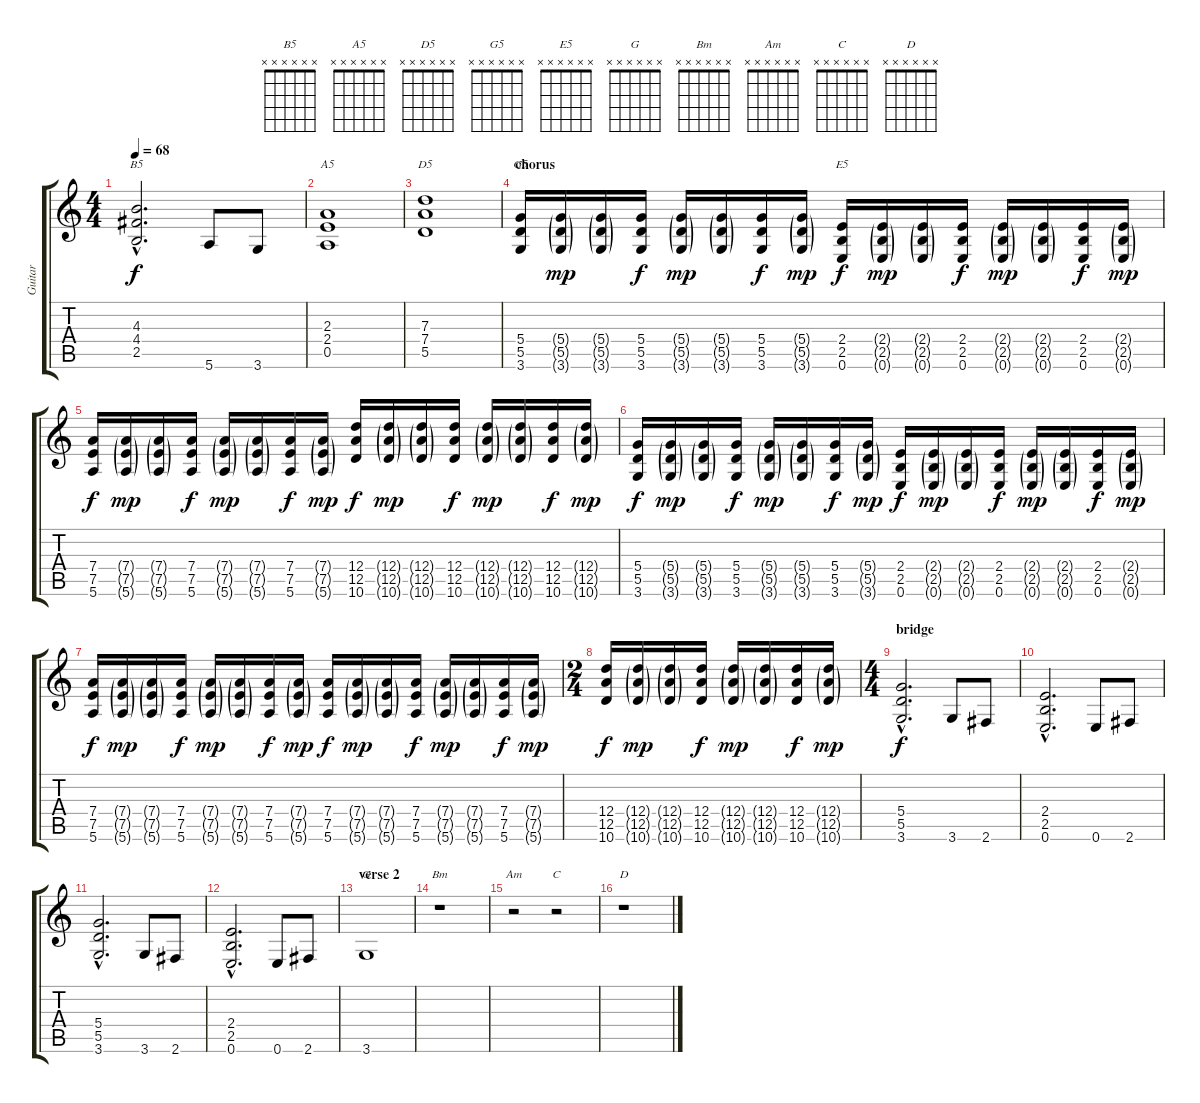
\track ("Guitar" "Guitar") {instrument overdrivenguitar}
\staff {score tabs}
\tuning (E4 B3 G3 D3 A2 E2) {hide}
\chord ("B5" x x x x x x)
\chord ("A5" x x x x x x)
\chord ("D5" x x x x x x)
\chord ("G5" x x x x x x)
\chord ("E5" x x x x x x)
\chord ("G" x x x x x x)
\chord ("Bm" x x x x x x)
\chord ("Am" x x x x x x)
\chord ("C" x x x x x x)
\chord ("D" x x x x x x)
\ts (4 4)
\tempo 68
\clef g2
\ks c
(4.3{hac} 4.4{hac} 2.5{hac}).2{d ch "B5" dy f} 5.6.8 3.6.8 |
(2.3 2.4 0.5).1{ch "A5"} |
(7.3 7.4 5.5).1{ch "D5"} |
\section ("" "chorus")
(5.4 5.5 3.6).16{ch "G5" volume 13} (5.4{g} 5.5{g} 3.6{g}).16{dy mp} (5.4{g} 5.5{g} 3.6{g}).16 (5.4 5.5 3.6).16{dy f} (5.4{g} 5.5{g} 3.6{g}).16{dy mp} (5.4{g} 5.5{g} 3.6{g}).16 (5.4 5.5 3.6).16{dy f} (5.4{g} 5.5{g} 3.6{g}).16{dy mp} (2.4 2.5 0.6).16{ch "E5" dy f} (2.4{g} 2.5{g} 0.6{g}).16{dy mp} (2.4{g} 2.5{g} 0.6{g}).16 (2.4 2.5 0.6).16{dy f} (2.4{g} 2.5{g} 0.6{g}).16{dy mp} (2.4{g} 2.5{g} 0.6{g}).16 (2.4 2.5 0.6).16{dy f} (2.4{g} 2.5{g} 0.6{g}).16{dy mp} |
(7.4 7.5 5.6).16{dy f} (7.4{g} 7.5{g} 5.6{g}).16{dy mp} (7.4{g} 7.5{g} 5.6{g}).16 (7.4 7.5 5.6).16{dy f} (7.4{g} 7.5{g} 5.6{g}).16{dy mp} (7.4{g} 7.5{g} 5.6{g}).16 (7.4 7.5 5.6).16{dy f} (7.4{g} 7.5{g} 5.6{g}).16{dy mp} (12.4 12.5 10.6).16{dy f} (12.4{g} 12.5{g} 10.6{g}).16{dy mp} (12.4{g} 12.5{g} 10.6{g}).16 (12.4 12.5 10.6).16{dy f} (12.4{g} 12.5{g} 10.6{g}).16{dy mp} (12.4{g} 12.5{g} 10.6{g}).16 (12.4 12.5 10.6).16{dy f} (12.4{g} 12.5{g} 10.6{g}).16{dy mp} |
(5.4 5.5 3.6).16{dy f} (5.4{g} 5.5{g} 3.6{g}).16{dy mp} (5.4{g} 5.5{g} 3.6{g}).16 (5.4 5.5 3.6).16{dy f} (5.4{g} 5.5{g} 3.6{g}).16{dy mp} (5.4{g} 5.5{g} 3.6{g}).16 (5.4 5.5 3.6).16{dy f} (5.4{g} 5.5{g} 3.6{g}).16{dy mp} (2.4 2.5 0.6).16{dy f} (2.4{g} 2.5{g} 0.6{g}).16{dy mp} (2.4{g} 2.5{g} 0.6{g}).16 (2.4 2.5 0.6).16{dy f} (2.4{g} 2.5{g} 0.6{g}).16{dy mp} (2.4{g} 2.5{g} 0.6{g}).16 (2.4 2.5 0.6).16{dy f} (2.4{g} 2.5{g} 0.6{g}).16{dy mp} |
(7.4 7.5 5.6).16{dy f} (7.4{g} 7.5{g} 5.6{g}).16{dy mp} (7.4{g} 7.5{g} 5.6{g}).16 (7.4 7.5 5.6).16{dy f} (7.4{g} 7.5{g} 5.6{g}).16{dy mp} (7.4{g} 7.5{g} 5.6{g}).16 (7.4 7.5 5.6).16{dy f} (7.4{g} 7.5{g} 5.6{g}).16{dy mp} (7.4 7.5 5.6).16{dy f} (7.4{g} 7.5{g} 5.6{g}).16{dy mp} (7.4{g} 7.5{g} 5.6{g}).16 (7.4 7.5 5.6).16{dy f} (7.4{g} 7.5{g} 5.6{g}).16{dy mp} (7.4{g} 7.5{g} 5.6{g}).16 (7.4 7.5 5.6).16{dy f} (7.4{g} 7.5{g} 5.6{g}).16{dy mp} |
\ts (2 4)
(12.4 12.5 10.6).16{dy f} (12.4{g} 12.5{g} 10.6{g}).16{dy mp} (12.4{g} 12.5{g} 10.6{g}).16 (12.4 12.5 10.6).16{dy f} (12.4{g} 12.5{g} 10.6{g}).16{dy mp} (12.4{g} 12.5{g} 10.6{g}).16 (12.4 12.5 10.6).16{dy f} (12.4{g} 12.5{g} 10.6{g}).16{dy mp} |
\ts (4 4)
\section ("" "bridge")
(5.4{hac} 5.5{hac} 3.6{hac}).2{d dy f} 3.6.8 2.6.8 |
(2.4{hac} 2.5{hac} 0.6{hac}).2{d} 0.6.8 2.6.8 |
(5.4{hac} 5.5{hac} 3.6{hac}).2{d} 3.6.8 2.6.8 |
(2.4{hac} 2.5{hac} 0.6{hac}).2{d} 0.6.8 2.6.8 |
\section ("" "verse 2")
3.6.1{ch "G"} |
r.1{ch "Bm"} |
r.2{ch "Am"} r.2{ch "C"} |
r.1{ch "D"}
